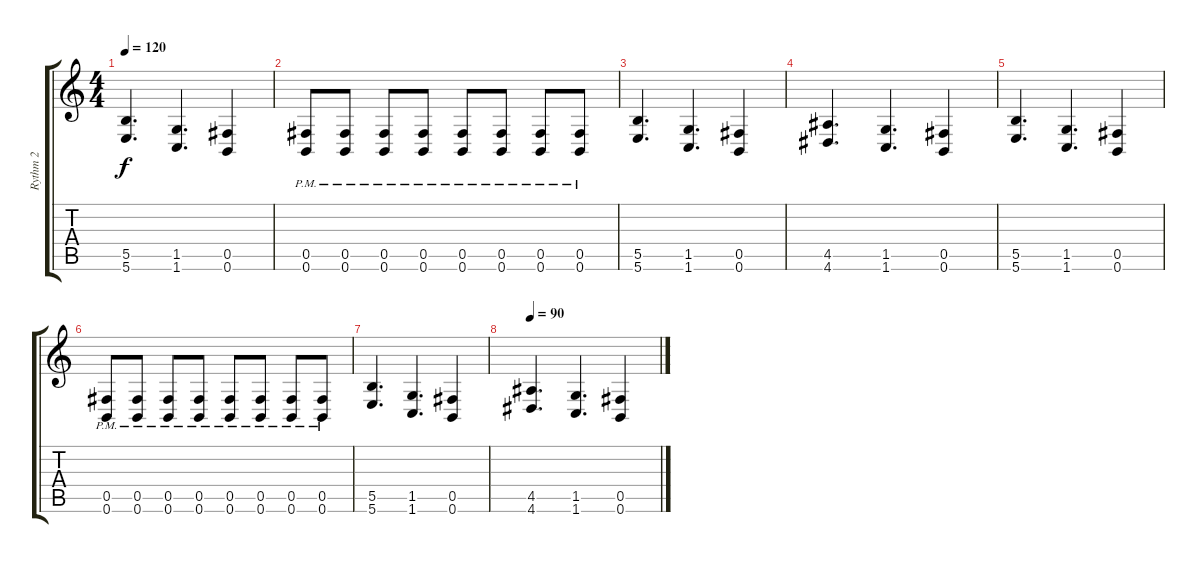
\track ("Rythm 2" "Rythm 2") {instrument distortionguitar}
\staff {score tabs}
\tuning (Db4 Ab3 E3 B2 Gb2 B1) {hide}
\ts (4 4)
\tempo 120
\clef g2
\ks c
(5.5 5.6).4{d dy f} (1.5 1.6).4{d} (0.5 0.6).4 |
(0.5{pm} 0.6{pm}).8 (0.5{pm} 0.6{pm}).8 (0.5{pm} 0.6{pm}).8 (0.5{pm} 0.6{pm}).8 (0.5{pm} 0.6{pm}).8 (0.5{pm} 0.6{pm}).8 (0.5{pm} 0.6{pm}).8 (0.5{pm} 0.6{pm}).8 |
(5.5 5.6).4{d} (1.5 1.6).4{d} (0.5 0.6).4 |
(4.5 4.6).4{d} (1.5 1.6).4{d} (0.5 0.6).4 |
(5.5 5.6).4{d} (1.5 1.6).4{d} (0.5 0.6).4 |
(0.5{pm} 0.6{pm}).8 (0.5{pm} 0.6{pm}).8 (0.5{pm} 0.6{pm}).8 (0.5{pm} 0.6{pm}).8 (0.5{pm} 0.6{pm}).8 (0.5{pm} 0.6{pm}).8 (0.5{pm} 0.6{pm}).8 (0.5{pm} 0.6{pm}).8 |
(5.5 5.6).4{d} (1.5 1.6).4{d} (0.5 0.6).4 |
\tempo 90
(4.5 4.6).4{d} (1.5 1.6).4{d} (0.5 0.6).4
